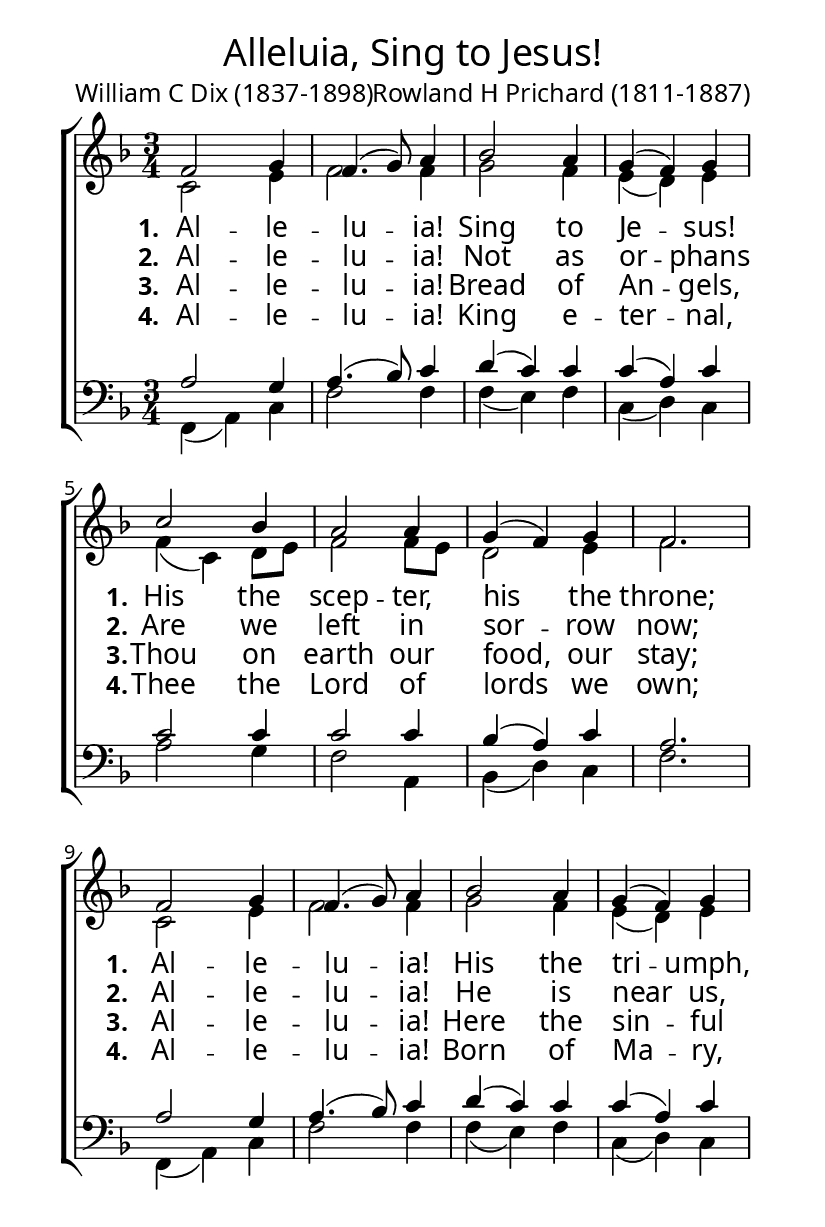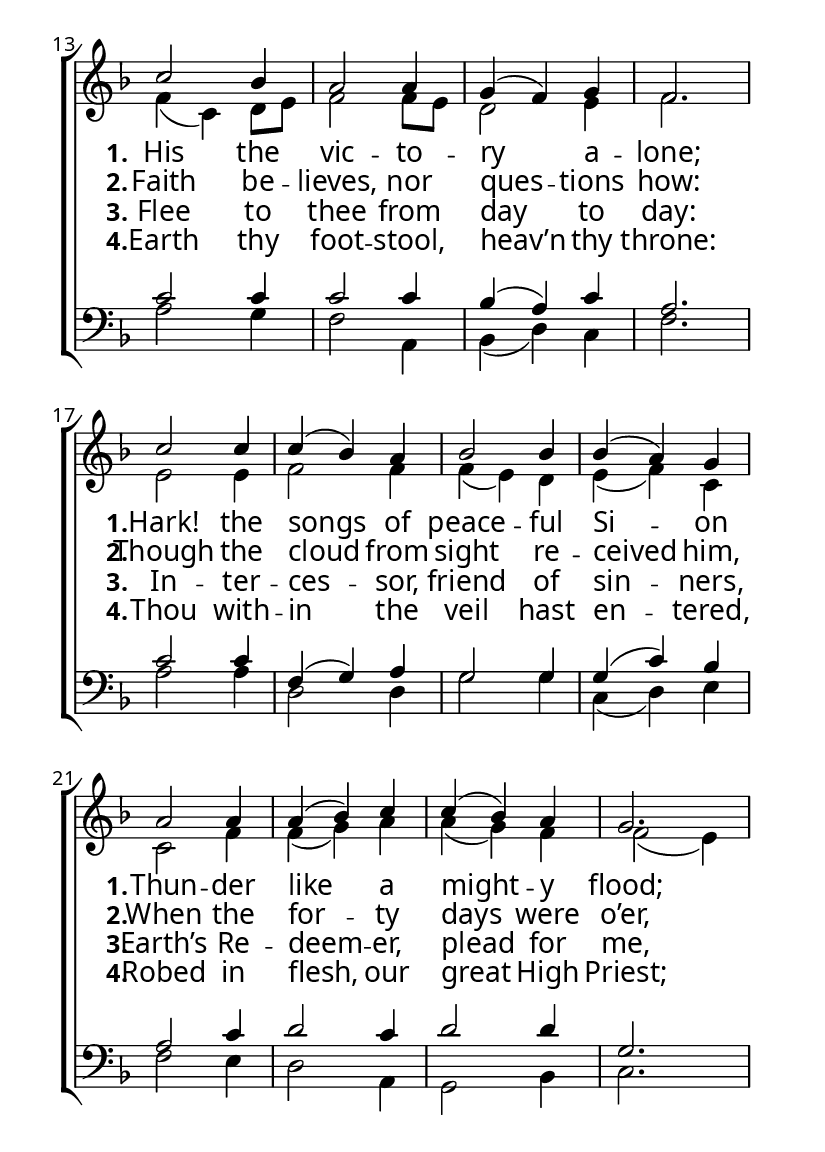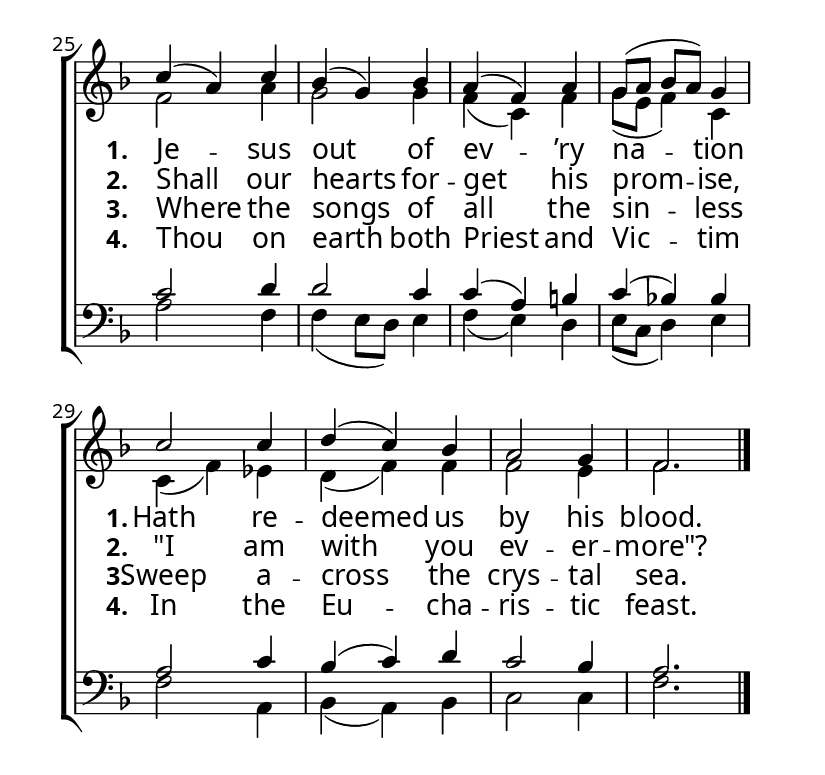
\version "2.14.2"
%\include "../util.ly"
\include "inc-header.ly"
\header {
  title = \markup{\override #'(font-name . "Garamond Premr Pro"){ \abs-fontsize #18 "Alleluia, Sing to Jesus!"}}
  composer = \markup"Rowland H Prichard (1811-1887)"
  poet = \markup "William C Dix (1837-1898)"
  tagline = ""
}
global = {
  \key f \major
  \time 3/4
  %\dynamicUp
  %\set crescendoSpanner = #'dashed-line
  %\set midiInstrument = "recorder"
  \autoBeamOff
  \override DynamicTextSpanner #'style = #'none
}

sopMusic = \relative c' {
  f2 g4 | f4.( g8) a4 | bes2 a4 | g( f) g | c2 bes4 | a2 a4 | g( f) g f2. |
  f2 g4 | f4.( g8) a4 | bes2 a4 | g( f) g | c2 bes4 | a2 a4 | g( f) g f2. |
  c'2 c4 | c( bes) a | bes2 bes4 | bes( a) g | a2 a4 | a( bes) c | c( bes) a | g2. |
  c4( a) c | bes( g) bes | a( f) a | g8([ a] bes[ a]) g4 | c2 c4 | d( c) bes | a2 g4 | f2.
  \bar "|."
}
sopWords = \lyricmode {
  \set stanza = "1. " \set shortVocalName = "1. "
  Al -- le -- lu -- ia!
  Sing to Je -- sus!
  His the scep -- ter, his the throne;
  Al -- le -- lu -- ia!
  His the tri -- umph,
  His the vic -- to -- ry a -- lone;
  Hark! the songs of peace -- ful Si -- on
  Thun -- der like a might -- y flood;
  Je -- sus out of ev -- ’ry na -- tion
  Hath re -- deemed us by his blood.
}

sopWordsII = \lyricmode {
  \set stanza = "2. " \set shortVocalName = "2. "
  Al -- le -- lu -- ia!
  Not as or -- phans
  Are we left in sor -- row now;
  Al -- le -- lu -- ia!
  He is near us,
  Faith be -- lieves, nor ques -- tions how:
  Though the cloud from sight re -- ceived him,
  When the for -- ty days were o’er,
  Shall our hearts for -- get his prom -- ise,
  "\"I" am with you ev -- er -- "more\"?"
}

sopWordsIII = \lyricmode {
  \set stanza = "3. " \set shortVocalName = "3. "
  Al -- le -- lu -- ia!
  Bread of An -- gels,
  Thou on earth our food, our stay;
  Al -- le -- lu -- ia!
  Here the sin -- ful
  Flee to thee from day to day:
  In -- ter -- ces -- sor, friend of sin -- ners,
  Earth’s Re -- deem -- er, plead for me,
  Where the songs of all the sin -- less
  Sweep a -- cross the crys -- tal sea.
}

sopWordsIV = \lyricmode {
  \set stanza = "4. " \set shortVocalName = "4. "
  Al -- le -- lu -- ia!
  King e -- ter -- nal,
  Thee the Lord of lords we own;
  Al -- le -- lu -- ia!
  Born of Ma -- ry,
  Earth thy foot -- stool, heav’n thy throne:
  Thou with -- in the veil hast en -- tered,
  Robed in flesh, our great High Priest;
  Thou on earth both Priest and Vic -- tim
  In the Eu -- cha -- ris -- tic feast.
}

altoMusic = \relative c' {
  c2 e4 | f2 f4 | g2 f4 | e( d) e | f( c) d8[ e] | f2 f8[ e] | d2 e4 | f2. |
  c2 e4 | f2 f4 | g2 f4 | e( d) e | f( c) d8[ e] | f2 f8[ e] | d2 e4 | f2. |
  e2 e4 | f2 f4 | f( e) d | e( f) c | c2 f4 | f( g) a | a( g) f | f2( e4) |
  f2 a4 | g2 g4 | f( c) f | g8([ e] f4) c | c( f) ees | d( f) f | f2 e4 | f2.
  \bar "|."
}
tenorMusic = \relative c' {
  a2 g4 | a4.( bes8) c4 | d( c) c | c( a) c | c2 c4 | c2 c4 | bes( a) c | a2. |
  a2 g4 | a4.( bes8) c4 | d( c) c | c( a) c | c2 c4 | c2 c4 | bes( a) c | a2. |
  c2 c4 | f,( g) a | g2 g4 | g( c) bes | a2 c4 | d2 c4 | d2 d4 | g,2. |
  c2 d4 | d2 c4 | c( a) b | c( bes!) bes | a2 c4 | bes( c) d | c2 bes4 | a2.
  \bar "|."
}

bassMusic = \relative c, {
  f4( a) c | f2 f4 | f( e) f | c( d) c | a'2 g4 | f2 a,4 | bes( d) c | f2. |
  f,4( a) c | f2 f4 | f( e) f | c( d) c | a'2 g4 | f2 a,4 | bes( d) c | f2. |
  a2 a4 | d,2 d4 | g2 g4 | c,( d) e | f2 e4 | d2 a4 | g2 bes4 | c2. |
  a'2 f4 | f( e8[ d]) e4 | f( e) d | e8([ c] d4) e | f2 a,4 | bes( a) bes | c2 c4 | f2.
  \bar "|."
}
\score {
<<
   \new ChoirStaff <<
    \new Staff = women <<
      \new Voice = "sopranos" { \voiceOne << \global \sopMusic >> }
      \new Voice = "altos" { \voiceTwo << \global \altoMusic >> }
    >>
    \new Lyrics = "altos"  \lyricsto "sopranos" \sopWords
    \new Lyrics = "altosII"  \lyricsto "sopranos" \sopWordsII
    \new Lyrics = "altosIII"  \lyricsto "sopranos" \sopWordsIII
    \new Lyrics = "altosIV"  \lyricsto "sopranos" \sopWordsIV
   \new Staff = men <<
      \clef bass
      \new Voice = "tenors" { \voiceOne << \global \tenorMusic >> }
      \new Voice = "basses" { \voiceTwo << \global \bassMusic >> }
    >>
  >>
%    \new PianoStaff << \new Staff { \new Voice { \pianoRH } } \new Staff { \clef "bass" \pianoLH } >>
  >>
  \midi {
    \tempo 4 = 90
    \set Staff.midiInstrument = "flute"
  
    \context {
      \Voice
      \remove "Dynamic_performer"
    }
  }
  \layout {
    \context {
      \Lyrics
      % \override LyricText #'font-size = #1.3
      % \override VerticalAxisGroup #'staff-affinity = #0
      % \override LyricText #'X-offset = #center-on-word
    }
    \context {
      \Score
      % \override SpacingSpanner #'base-shortest-duration = #(ly:make-moment 1 8)
      % \override SpacingSpanner #'common-shortest-duration = #(ly:make-moment 1 4)
    }
    \context {
      % Remove all empty staves
      \Staff \RemoveEmptyStaves \override VerticalAxisGroup #'remove-first = ##t
      
      \override VerticalAxisGroup #'staff-staff-spacing =
      #'((basic-distance . 0)
         (minimum-distance . 0)
         (padding . -1)
         (stretchability . 2))
    }
  }
}
